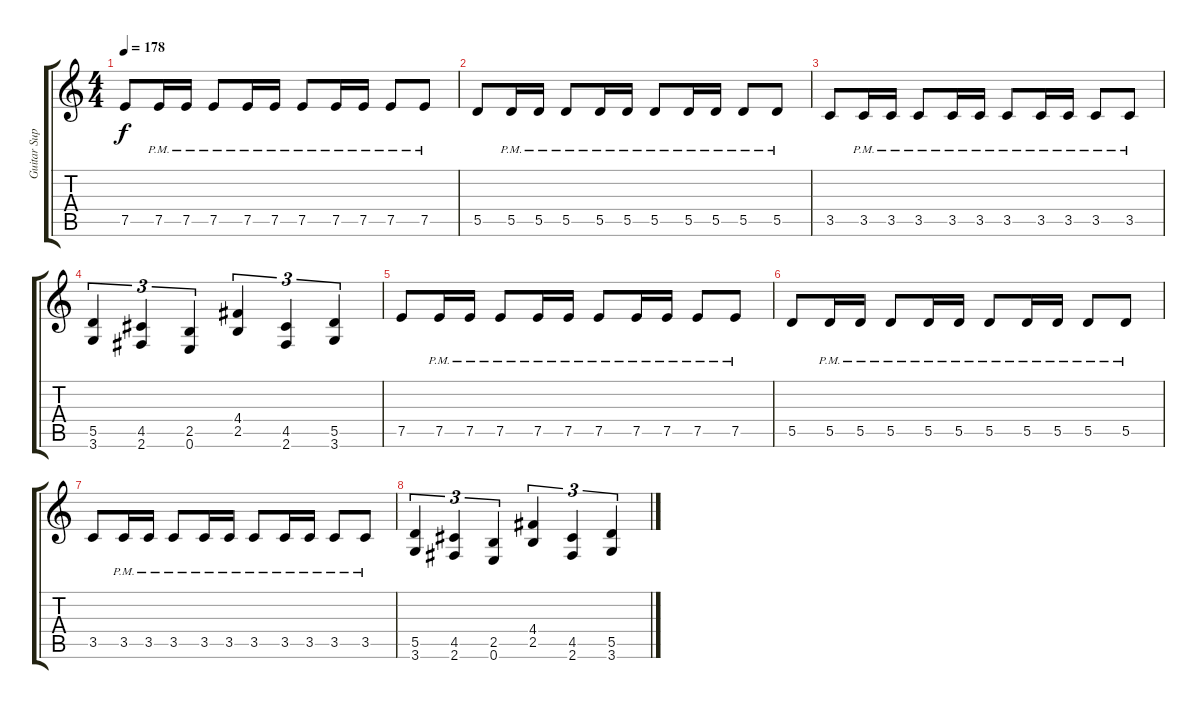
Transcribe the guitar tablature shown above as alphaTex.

\track ("Guitar Sup." "Guitar Sup") {instrument distortionguitar}
\staff {score tabs}
\tuning (E4 B3 G3 D3 A2 E2) {hide}
\ts (4 4)
\tempo 178
\clef g2
\ks c
7.5.8{dy f} 7.5{pm}.16 7.5{pm}.16 7.5{pm}.8 7.5{pm}.16 7.5{pm}.16 7.5{pm}.8 7.5{pm}.16 7.5{pm}.16 7.5{pm}.8 7.5{pm}.8 |
5.5.8 5.5{pm}.16 5.5{pm}.16 5.5{pm}.8 5.5{pm}.16 5.5{pm}.16 5.5{pm}.8 5.5{pm}.16 5.5{pm}.16 5.5{pm}.8 5.5{pm}.8 |
3.5.8 3.5{pm}.16 3.5{pm}.16 3.5{pm}.8 3.5{pm}.16 3.5{pm}.16 3.5{pm}.8 3.5{pm}.16 3.5{pm}.16 3.5{pm}.8 3.5{pm}.8 |
(5.5 3.6).4{tu (3 2)} (4.5 2.6).4{tu (3 2)} (2.5 0.6).4{tu (3 2)} (4.4 2.5).4{tu (3 2)} (4.5 2.6).4{tu (3 2)} (5.5 3.6).4{tu (3 2)} |
7.5.8 7.5{pm}.16 7.5{pm}.16 7.5{pm}.8 7.5{pm}.16 7.5{pm}.16 7.5{pm}.8 7.5{pm}.16 7.5{pm}.16 7.5{pm}.8 7.5{pm}.8 |
5.5.8 5.5{pm}.16 5.5{pm}.16 5.5{pm}.8 5.5{pm}.16 5.5{pm}.16 5.5{pm}.8 5.5{pm}.16 5.5{pm}.16 5.5{pm}.8 5.5{pm}.8 |
3.5.8 3.5{pm}.16 3.5{pm}.16 3.5{pm}.8 3.5{pm}.16 3.5{pm}.16 3.5{pm}.8 3.5{pm}.16 3.5{pm}.16 3.5{pm}.8 3.5{pm}.8 |
(5.5 3.6).4{tu (3 2)} (4.5 2.6).4{tu (3 2)} (2.5 0.6).4{tu (3 2)} (4.4 2.5).4{tu (3 2)} (4.5 2.6).4{tu (3 2)} (5.5 3.6).4{tu (3 2)}
